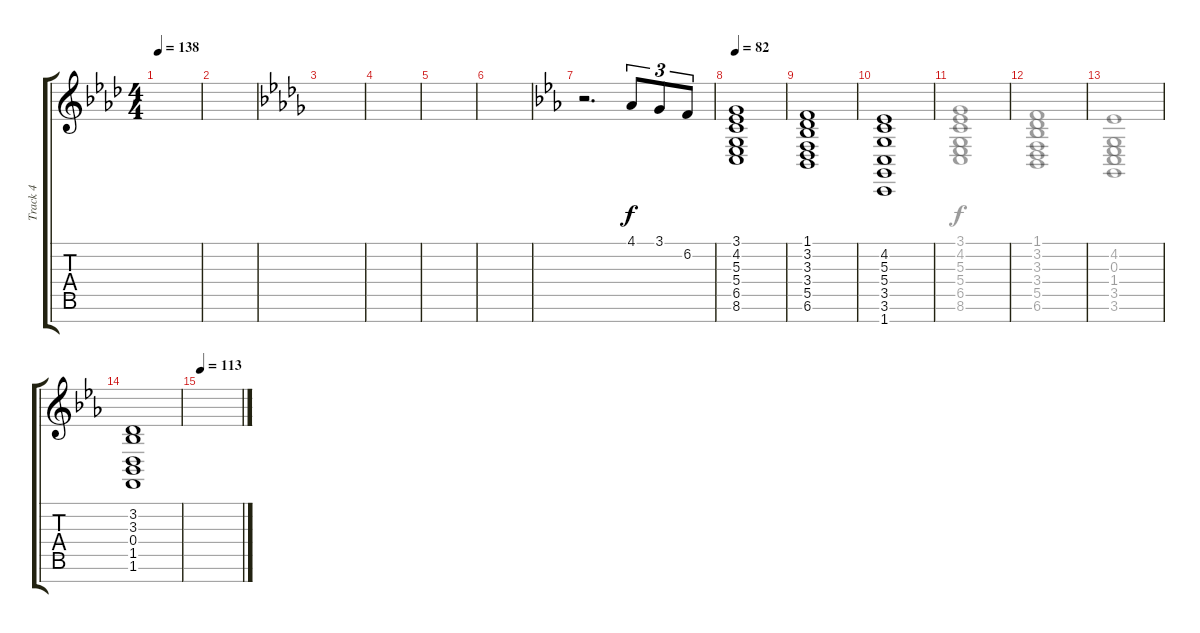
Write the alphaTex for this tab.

\track ("Track 4" "Track 4") {instrument stringensemble1}
\staff {score tabs}
\tuning (E4 B3 G3 D3 A2 E2 B1) {hide}
\voice
\ts (4 4)
\tempo 138
\clef g2
\ks ab
|
|
\ks bbminor
|
|
|
|
\ks cminor
r.2{d instrument stringensemble1} 4.1.8{tu (3 2) dy f} 3.1.8{tu (3 2)} 6.2.8{tu (3 2)} |
\tempo 82
(3.1 4.2 5.3 5.4 6.5 8.6).1 |
(1.1 3.2 3.3 3.4 5.5 6.6).1 |
(4.2 5.3 5.4 3.5 3.6 1.7).1 |
|
|
|
(3.2 3.3 0.4 1.5 1.6).1 |
\tempo 113
|
\voice
\clef g2
\ottava regular
\simile none
\ks ab
|
|
\ks bbminor
|
|
|
|
\ks cminor
|
|
|
|
(3.1 4.2 5.3 5.4 6.5 8.6).1 |
(1.1 3.2 3.3 3.4 5.5 6.6).1 |
(4.2 0.3 1.4 3.5 3.6).1 |
|
|
